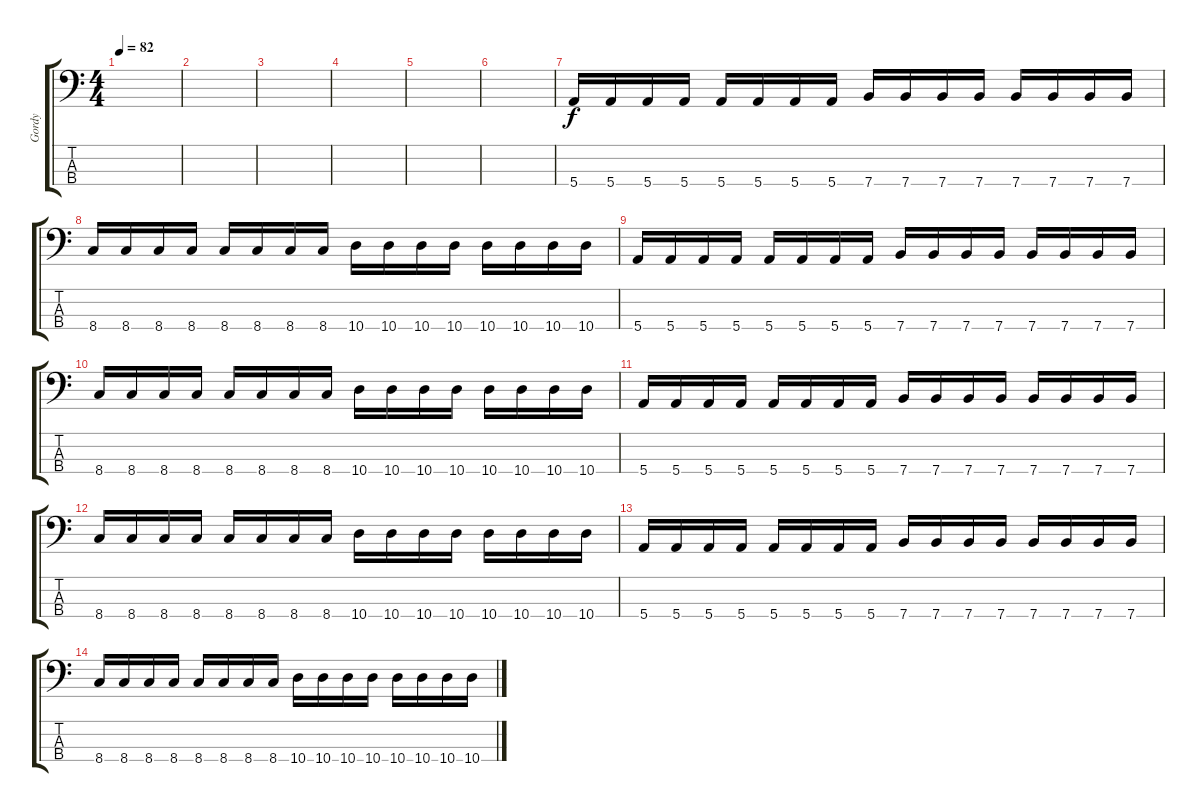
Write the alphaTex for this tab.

\track ("Gordy" "Gordy") {instrument electricbassfinger}
\staff {score tabs}
\tuning (G2 D2 A1 E1) {hide}
\ts (4 4)
\tempo 82
\clef f4
\ks c
|
|
|
|
|
|
5.4.16 5.4.16 5.4.16 5.4.16 5.4.16 5.4.16 5.4.16 5.4.16 7.4.16 7.4.16 7.4.16 7.4.16 7.4.16 7.4.16 7.4.16 7.4.16 |
8.4.16 8.4.16 8.4.16 8.4.16 8.4.16 8.4.16 8.4.16 8.4.16 10.4.16 10.4.16 10.4.16 10.4.16 10.4.16 10.4.16 10.4.16 10.4.16 |
5.4.16 5.4.16 5.4.16 5.4.16 5.4.16 5.4.16 5.4.16 5.4.16 7.4.16 7.4.16 7.4.16 7.4.16 7.4.16 7.4.16 7.4.16 7.4.16 |
8.4.16 8.4.16 8.4.16 8.4.16 8.4.16 8.4.16 8.4.16 8.4.16 10.4.16 10.4.16 10.4.16 10.4.16 10.4.16 10.4.16 10.4.16 10.4.16 |
5.4.16 5.4.16 5.4.16 5.4.16 5.4.16 5.4.16 5.4.16 5.4.16 7.4.16 7.4.16 7.4.16 7.4.16 7.4.16 7.4.16 7.4.16 7.4.16 |
8.4.16 8.4.16 8.4.16 8.4.16 8.4.16 8.4.16 8.4.16 8.4.16 10.4.16 10.4.16 10.4.16 10.4.16 10.4.16 10.4.16 10.4.16 10.4.16 |
5.4.16 5.4.16 5.4.16 5.4.16 5.4.16 5.4.16 5.4.16 5.4.16 7.4.16 7.4.16 7.4.16 7.4.16 7.4.16 7.4.16 7.4.16 7.4.16 |
8.4.16 8.4.16 8.4.16 8.4.16 8.4.16 8.4.16 8.4.16 8.4.16 10.4.16 10.4.16 10.4.16 10.4.16 10.4.16 10.4.16 10.4.16 10.4.16
